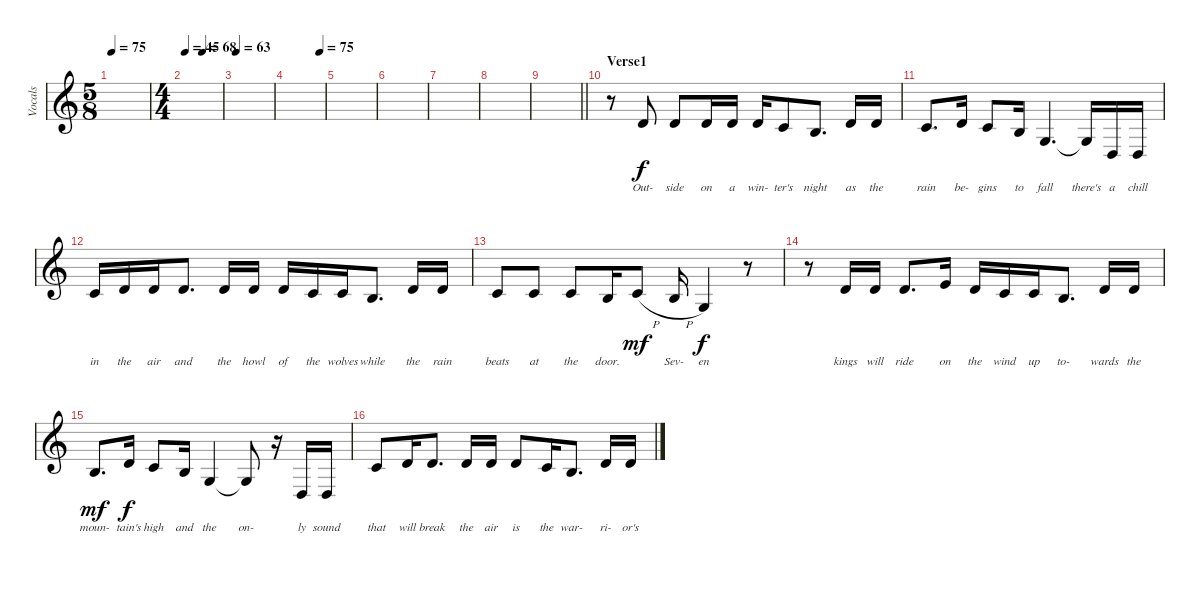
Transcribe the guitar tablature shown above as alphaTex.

\track ("Vocals" "Vocals") {instrument trumpet}
\staff {score}
\tuning (E4 B3 G3 D3 A2 E2) {hide}
\ts (5 8)
\tempo 75
\clef g2
\ks c
|
\ts (4 4)
\tempo 45
\tempo (68 0.46875)
|
\tempo 63
|
\tempo (75 0.875)
|
|
|
|
|
\barLineRight lightlight
|
\section ("" "Verse1")
r.8 3.2.8{lyrics (0 "Out-") lyrics (1 "") lyrics (2 "") lyrics (3 "") lyrics (4 "")} 3.2.8{lyrics (0 "side") lyrics (1 "") lyrics (2 "") lyrics (3 "") lyrics (4 "")} 3.2.16{lyrics (0 "on") lyrics (1 "") lyrics (2 "") lyrics (3 "") lyrics (4 "")} 3.2.16{lyrics (0 "a") lyrics (1 "") lyrics (2 "") lyrics (3 "") lyrics (4 "")} 3.2.16{lyrics (0 "win-") lyrics (1 "") lyrics (2 "") lyrics (3 "") lyrics (4 "")} 1.2.8{lyrics (0 "ter's") lyrics (1 "") lyrics (2 "") lyrics (3 "") lyrics (4 "")} 0.2.8{d lyrics (0 "night") lyrics (1 "") lyrics (2 "") lyrics (3 "") lyrics (4 "")} 3.2.16{lyrics (0 "as") lyrics (1 "") lyrics (2 "") lyrics (3 "") lyrics (4 "")} 3.2.16{lyrics (0 "the") lyrics (1 "") lyrics (2 "") lyrics (3 "") lyrics (4 "")} |
1.2.8{d lyrics (0 "rain") lyrics (1 "") lyrics (2 "") lyrics (3 "") lyrics (4 "")} 3.2.16{lyrics (0 "be-") lyrics (1 "") lyrics (2 "") lyrics (3 "") lyrics (4 "")} 1.2.8{lyrics (0 "gins") lyrics (1 "") lyrics (2 "") lyrics (3 "") lyrics (4 "")} 0.2.16{lyrics (0 "to") lyrics (1 "") lyrics (2 "") lyrics (3 "") lyrics (4 "")} 0.3.4{d lyrics (0 "fall") lyrics (1 "") lyrics (2 "") lyrics (3 "") lyrics (4 "")} 0.3{t}.16{lyrics (0 "there's") lyrics (1 "") lyrics (2 "") lyrics (3 "") lyrics (4 "")} 0.4.16{lyrics (0 "a") lyrics (1 "") lyrics (2 "") lyrics (3 "") lyrics (4 "")} 0.4.16{lyrics (0 "chill") lyrics (1 "") lyrics (2 "") lyrics (3 "") lyrics (4 "")} |
1.2.16{lyrics (0 "in") lyrics (1 "") lyrics (2 "") lyrics (3 "") lyrics (4 "")} 3.2.16{lyrics (0 "the") lyrics (1 "") lyrics (2 "") lyrics (3 "") lyrics (4 "")} 3.2.16{lyrics (0 "air") lyrics (1 "") lyrics (2 "") lyrics (3 "") lyrics (4 "")} 3.2.8{d lyrics (0 "and") lyrics (1 "") lyrics (2 "") lyrics (3 "") lyrics (4 "")} 3.2.16{lyrics (0 "the") lyrics (1 "") lyrics (2 "") lyrics (3 "") lyrics (4 "")} 3.2.16{lyrics (0 "howl") lyrics (1 "") lyrics (2 "") lyrics (3 "") lyrics (4 "")} 3.2.16{lyrics (0 "of") lyrics (1 "") lyrics (2 "") lyrics (3 "") lyrics (4 "")} 1.2.16{lyrics (0 "the") lyrics (1 "") lyrics (2 "") lyrics (3 "") lyrics (4 "")} 1.2.16{lyrics (0 "wolves") lyrics (1 "") lyrics (2 "") lyrics (3 "") lyrics (4 "")} 0.2.8{d lyrics (0 "while") lyrics (1 "") lyrics (2 "") lyrics (3 "") lyrics (4 "")} 3.2.16{lyrics (0 "the") lyrics (1 "") lyrics (2 "") lyrics (3 "") lyrics (4 "")} 3.2.16{lyrics (0 "rain") lyrics (1 "") lyrics (2 "") lyrics (3 "") lyrics (4 "")} |
1.2.8{lyrics (0 "beats") lyrics (1 "") lyrics (2 "") lyrics (3 "") lyrics (4 "")} 1.2.8{lyrics (0 "at") lyrics (1 "") lyrics (2 "") lyrics (3 "") lyrics (4 "")} 1.2.8{lyrics (0 "the") lyrics (1 "") lyrics (2 "") lyrics (3 "") lyrics (4 "")} 0.2.16{lyrics (0 "door.") lyrics (1 "") lyrics (2 "") lyrics (3 "") lyrics (4 "")} 5.3{h}.8{lyrics (0 "") lyrics (1 "") lyrics (2 "") lyrics (3 "") lyrics (4 "") dy mf} 4.3{h}.16{lyrics (0 "Sev-") lyrics (1 "") lyrics (2 "") lyrics (3 "") lyrics (4 "")} 0.3.4{lyrics (0 "en") lyrics (1 "") lyrics (2 "") lyrics (3 "") lyrics (4 "") dy f} r.8 |
r.8 3.2.16{lyrics (0 "kings") lyrics (1 "") lyrics (2 "") lyrics (3 "") lyrics (4 "")} 3.2.16{lyrics (0 "will") lyrics (1 "") lyrics (2 "") lyrics (3 "") lyrics (4 "")} 3.2.8{d lyrics (0 "ride") lyrics (1 "") lyrics (2 "") lyrics (3 "") lyrics (4 "")} 5.2.16{lyrics (0 "on") lyrics (1 "") lyrics (2 "") lyrics (3 "") lyrics (4 "")} 3.2.16{lyrics (0 "the") lyrics (1 "") lyrics (2 "") lyrics (3 "") lyrics (4 "")} 1.2.16{lyrics (0 "wind") lyrics (1 "") lyrics (2 "") lyrics (3 "") lyrics (4 "")} 1.2.16{lyrics (0 "up") lyrics (1 "") lyrics (2 "") lyrics (3 "") lyrics (4 "")} 0.2.8{d lyrics (0 "to-") lyrics (1 "") lyrics (2 "") lyrics (3 "") lyrics (4 "")} 3.2.16{lyrics (0 "wards") lyrics (1 "") lyrics (2 "") lyrics (3 "") lyrics (4 "")} 3.2.16{lyrics (0 "the") lyrics (1 "") lyrics (2 "") lyrics (3 "") lyrics (4 "")} |
4.3{be (custom 0 0 25 0 30 2 60 2)}.8{d lyrics (0 "moun-") lyrics (1 "") lyrics (2 "") lyrics (3 "") lyrics (4 "") dy mf} 3.2.16{lyrics (0 "tain's") lyrics (1 "") lyrics (2 "") lyrics (3 "") lyrics (4 "") dy f} 1.2.8{lyrics (0 "high") lyrics (1 "") lyrics (2 "") lyrics (3 "") lyrics (4 "")} 0.2.16{lyrics (0 "and") lyrics (1 "") lyrics (2 "") lyrics (3 "") lyrics (4 "")} 0.3.4{lyrics (0 "the") lyrics (1 "") lyrics (2 "") lyrics (3 "") lyrics (4 "")} 0.3{t}.8{lyrics (0 "on-") lyrics (1 "") lyrics (2 "") lyrics (3 "") lyrics (4 "")} r.16 0.4.16{lyrics (0 "ly") lyrics (1 "") lyrics (2 "") lyrics (3 "") lyrics (4 "")} 0.4.16{lyrics (0 "sound") lyrics (1 "") lyrics (2 "") lyrics (3 "") lyrics (4 "")} |
5.3{be (custom 0 0 25 0 30 0 33 4 60 4)}.8{lyrics (0 "that") lyrics (1 "") lyrics (2 "") lyrics (3 "") lyrics (4 "")} 3.2.16{lyrics (0 "will") lyrics (1 "") lyrics (2 "") lyrics (3 "") lyrics (4 "")} 3.2.8{d lyrics (0 "break") lyrics (1 "") lyrics (2 "") lyrics (3 "") lyrics (4 "")} 3.2.16{lyrics (0 "the") lyrics (1 "") lyrics (2 "") lyrics (3 "") lyrics (4 "")} 3.2.16{lyrics (0 "air") lyrics (1 "") lyrics (2 "") lyrics (3 "") lyrics (4 "")} 1.2{be (custom 0 4 15 4 30 4 32 0 60 0)}.8{lyrics (0 "is") lyrics (1 "") lyrics (2 "") lyrics (3 "") lyrics (4 "")} 1.2.16{lyrics (0 "the") lyrics (1 "") lyrics (2 "") lyrics (3 "") lyrics (4 "")} 0.2.8{d lyrics (0 "war-") lyrics (1 "") lyrics (2 "") lyrics (3 "") lyrics (4 "")} 3.2.16{lyrics (0 "ri-") lyrics (1 "") lyrics (2 "") lyrics (3 "") lyrics (4 "")} 3.2.16{lyrics (0 "or's") lyrics (1 "") lyrics (2 "") lyrics (3 "") lyrics (4 "")}
